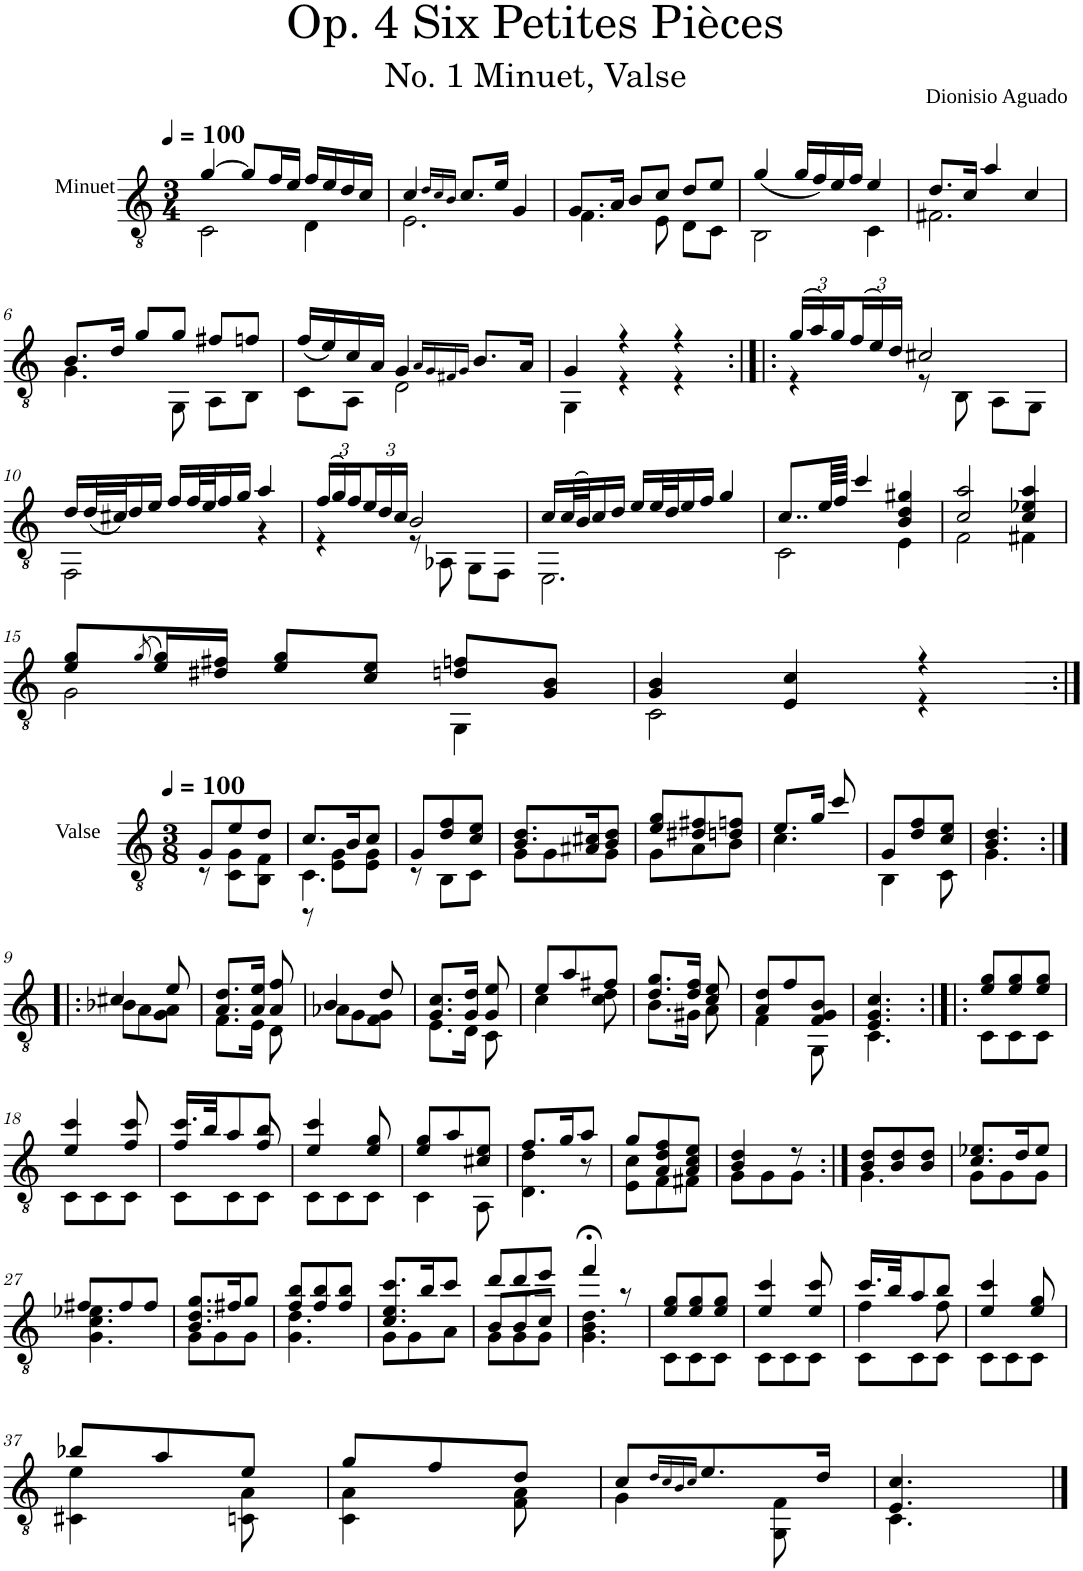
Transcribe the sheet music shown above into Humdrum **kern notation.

**kern
*part1
*staff1
*I"Guitar
*clefGv2
*k[]
*M3/4
*MM100
=1
*^
[4g/	2C\
8g/L]	.
16f/L	.
16e/JJ	.
16f/LL	4D\
16e/	.
16d/	.
16c/JJ	.
=2	=2
4c/	2.E\
16qd/LL	.
16qc/	.
16qB/JJ	.
8.c/L	.
16e/Jk	.
4G/	.
=3	=3
8.G/L	4.F\
16A/Jk	.
8B/L	.
8c/J	8E\
8d/L	8D\L
8e/J	8C\J
=4	=4
(<4g/	2BB\
16g/LL	.
16f/)	.
16e/	.
16f/JJ	.
4e/	4C\
=5	=5
8.d/L	2.F#X\
16c/Jk	.
4a/	.
4c/	.
!!LO:LB:g=z	!!
=6	=6
8.B/L	4.G\
16d/Jk	.
8g/L	.
8g/J	8GG\
8f#X/L	8AA\L
8fn/J	8BB\J
=7	=7
(<16f/LL	8C\L
16e/)	.
16c/	8AA\J
16A/JJ	.
4G/	2D\
16qA/LL	.
16qG/	.
16qF#X/	.
16qG/JJ	.
8.B/L	.
16A/Jk	.
=8	=8
4G/	4GG\
4r	4r
4r	4r
=9:|!|:	=9:|!|:
*Xbrackettup	*
(24g/LL	4r
24a/)	.
24g/	.
(24f/	.
24e/)	.
24d/JJ	.
2c#X/	8r
.	8BB\
.	8AA\L
.	8GG\J
!!LO:LB:g=z	!!
=10	=10
16d/LL	2FF\
(<32d/L	.
32c#X/J)	.
16d/	.
16e/JJ	.
16f/LL	.
32f/L	.
32e/J	.
16f/	.
16g/JJ	.
4a/	4r
=11	=11
(24f/LL	4r
24g/)	.
24f/	.
24e/	.
24d/	.
24c/JJ	.
2B/	8r
.	8AA-X\
.	8GG\L
.	8FF\J
=12	=12
16c/LL	2.EE\
(32c/L	.
32B/J)	.
16c/	.
16d/JJ	.
16e/LL	.
32e/L	.
32d/J	.
16e/	.
16f/JJ	.
4g/	.
=13	=13
8..c/L	2C\
64e/LLL	.
64f/JJJJ	.
4cc/	.
4B/ 4d/ 4g#X/	4E\
=14	=14
2c/ 2a/	2F\
4c/ 4e-X/ 4a/	4F#X\
!!LO:LB:g=z	!!
=15	=15
8e/ 8g/L	2G\
(8qg/	.
16e/ 16g/L)	.
16d#X/ 16f#X/JJ	.
8e/ 8g/L	.
8c/ 8e/J	.
8dn/ 8fn/L	4GG\
8G/ 8B/J	.
=16	=16
4G/ 4B/	2C\
4E/ 4c/	.
4r	4r
*v	*v
=17:|!
64ryy
!!LO:LB:g=z
=1
*k[]
*C:
*M3/8
*MM100
*^
8G/L	8r
8e/	8C\ 8G\L
8d/J	8BB\ 8F\J
=2	=2
*	*^
8.c/L	4.C\	8r
.	.	8E\ 8G\L
16B/K	.	.
8c/J	.	8E\ 8G\J
*	*v	*v
=3	=3
8G/L	8r
8d/ 8f/	8BB\L
8c/ 8e/J	8C\J
=4	=4
8.B/ 8.d/L	8G\L
.	8G\
16A#X/ 16c#X/K	.
8B/ 8d/J	8G\J
=5	=5
8e/ 8g/L	8G\L
8d#X/ 8f#X/	8A\
8dn/ 8fn/J	8B\J
=6	=6
8.e/L	4.c\
16g/Jk	.
8cc/	.
=7	=7
8G/L	4BB\
8d/ 8f/	.
8c/ 8e/J	8C\
=8	=8
4.B/ 4.d/	4.G\
!!LO:LB:g=z	!!
=9:|!|:	=9:|!|:
4c#X/	8B-X\L
.	8A\
8e/	8G\ 8A\J
=10	=10
8.A/ 8.d/L	8.F\L
16A/ 16e/Jk	16E\Jk
8A/ 8f/	8D\
=11	=11
4B/	8A-X\L
.	8G\
8d/	8F\ 8G\J
=12	=12
8.G/ 8.c/L	8.E\L
16G/ 16d/Jk	16D\Jk
8G/ 8e/	8C\
=13	=13
8e/L	4c\
8a/	.
8f#X/J	8c\ 8d\
=14	=14
8.d/ 8.g/L	8.B\L
16d/ 16f/Jk	16G#X\Jk
8c/ 8e/	8A\
=15	=15
8A/ 8d/L	4F\
8f/	.
8F/ 8G/ 8B/J	8GG\
=16	=16
4.E/ 4.G/ 4.c/	4.C\
=17:|!|:	=17:|!|:
8e/ 8g/L	8C\L
8e/ 8g/	8C\
8e/ 8g/J	8C\J
!!LO:LB:g=z	!!
=18	=18
4e/ 4cc/	8C\L
.	8C\
8f/ 8cc/	8C\J
=19	=19
*	*^
16.cc/LL	8C\L	4f/
32b/JK	.	.
8a/	8C\	.
8b/J	8C\J	8f/
*	*v	*v
=20	=20
4e/ 4cc/	8C\L
.	8C\
8e/ 8g/	8C\J
=21	=21
*	*^
8g/L	4C\	4e/
8a/	.	.
8c#X/ 8e/J	8AA\	8ryy
=22	=22	=22
8.f/L	4d\	4.D\
16g/K	.	.
8a/J	8r	.
*	*v	*v
=23	=23
8g/L	8E\ 8c\L
8A/ 8d/ 8f/	8F\
8A/ 8c/ 8e/J	8F#X\J
=24	=24
4B/ 4d/	8G\L
.	8G\
8r	8G\J
=25:|!	=25:|!
8B/ 8d/L	4.G\
8B/ 8d/	.
8B/ 8d/J	.
=26	=26
8.c/ 8.e-X/L	8G\L
.	8G\
16d/K	.
8e-/J	8G\J
!!LO:LB:g=z	!!
=27	=27
8f#X/L	4.G\ 4.c\ 4.e-X\
8f#/	.
8f#/J	.
=28	=28
8.B/ 8.d/ 8.g/L	8G\L
.	8G\
16f#X/K	.
8g/J	8G\J
=29	=29
8f/ 8b/L	4.G\ 4.d\
8f/ 8b/	.
8f/ 8b/J	.
=30	=30
*	*^
8.cc/L	8G\L	4.c/ 4.e/
.	8G\	.
16b/K	.	.
8cc/J	8A\J	.
=31	=31	=31
8dd/L	8G\L	8B/L
8dd/	8G\	8B/
8ee/J	8G\J	8c/J
=32	=32	=32
4ff;</	4.G\ 4.B\	4.d\
8r	.	.
*	*v	*v
=33	=33
8e/ 8g/L	8C\L
8e/ 8g/	8C\
8e/ 8g/J	8C\J
=34	=34
4e/ 4cc/	8C\L
.	8C\
8e/ 8cc/	8C\J
=35	=35
*	*^
16.cc/LL	8C\L	4f\
32b/JK	.	.
8a/	8C\	.
8b/J	8C\J	8f\
*	*v	*v
=36	=36
4e/ 4cc/	8C\L
.	8C\
8e/ 8g/	8C\J
!!LO:LB:g=z	!!
=37	=37
8b-X/L	4C#X\ 4e\
8a/	.
8e/J	8Cn\ 8A\
=38	=38
8g/L	4C\ 4A\
8f/	.
8d/J	8F\ 8A\
=39	=39
8c/L	4G\
16qd/LL	.
16qc/	.
16qB/	.
16qc/JJ	.
8.e/	.
.	8GG\ 8F\
16d/Jk	.
=40	=40
4.E/ 4.c/	4.C\
*v	*v
==
*-
